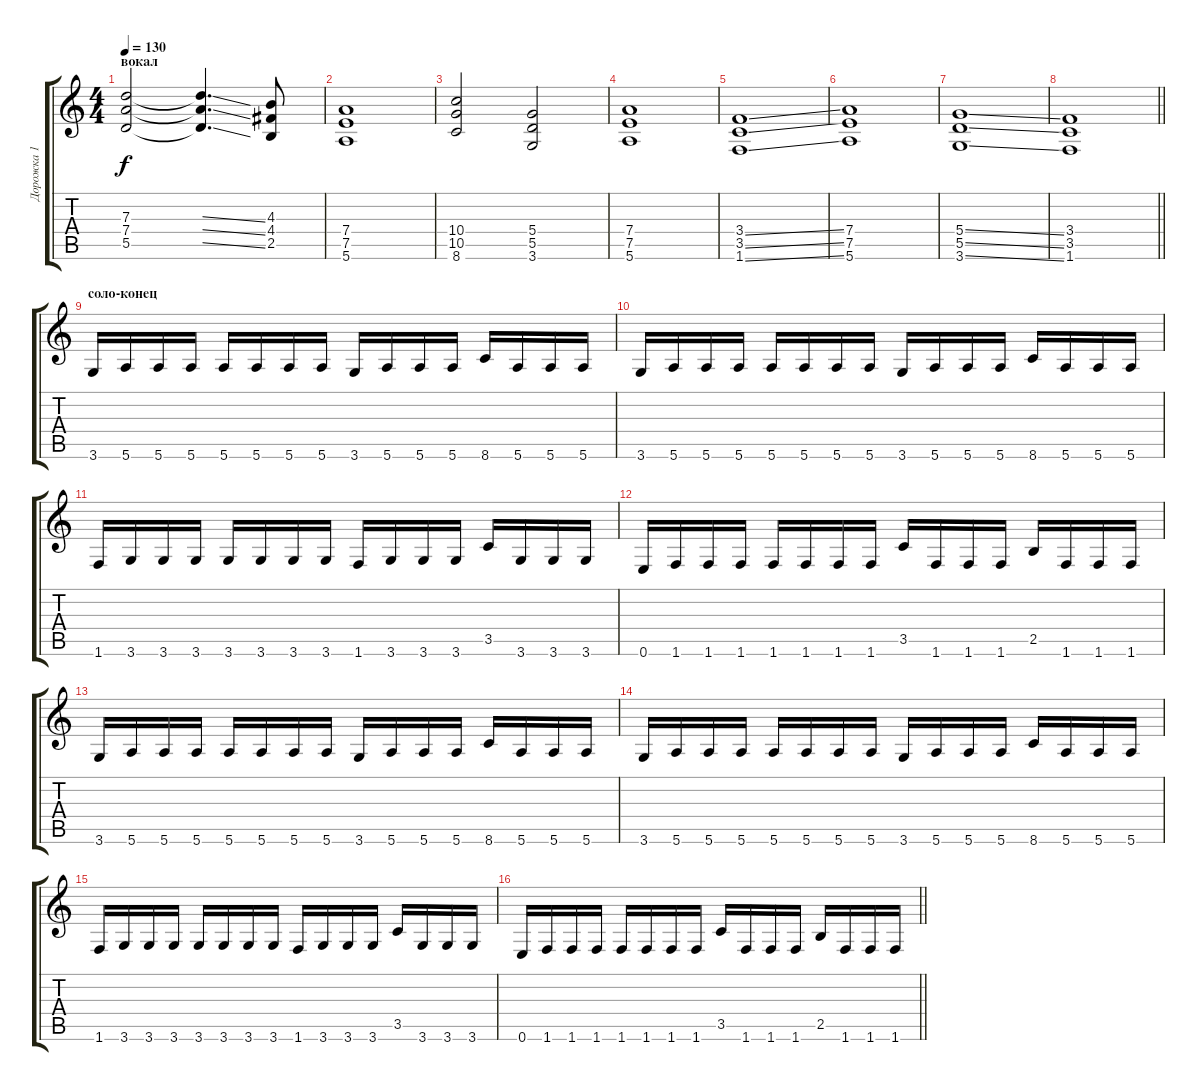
\track ("Дорожка 1" "Дорожка 1") {instrument overdrivenguitar}
\staff {score tabs}
\tuning (E4 B3 G3 D3 A2 E2) {hide}
\ts (4 4)
\section ("" "вокал")
\tempo 130
\clef g2
\ks c
(7.3 7.4 5.5).2{dy f} (7.3{ss t} 7.4{ss t} 5.5{ss t}).4{d} (4.3 4.4 2.5).8 |
(7.4 7.5 5.6).1 |
(10.4 10.5 8.6).2 (5.4 5.5 3.6).2 |
(7.4 7.5 5.6).1 |
(3.4{ss} 3.5{ss} 1.6{ss}).1 |
(7.4 7.5 5.6).1 |
(5.4{ss} 5.5{ss} 3.6{ss}).1 |
\barLineRight lightlight
(3.4 3.5 1.6).1 |
\section ("" "соло-конец")
3.6.16 5.6.16 5.6.16 5.6.16 5.6.16 5.6.16 5.6.16 5.6.16 3.6.16 5.6.16 5.6.16 5.6.16 8.6.16 5.6.16 5.6.16 5.6.16 |
3.6.16 5.6.16 5.6.16 5.6.16 5.6.16 5.6.16 5.6.16 5.6.16 3.6.16 5.6.16 5.6.16 5.6.16 8.6.16 5.6.16 5.6.16 5.6.16 |
1.6.16 3.6.16 3.6.16 3.6.16 3.6.16 3.6.16 3.6.16 3.6.16 1.6.16 3.6.16 3.6.16 3.6.16 3.5.16 3.6.16 3.6.16 3.6.16 |
0.6.16 1.6.16 1.6.16 1.6.16 1.6.16 1.6.16 1.6.16 1.6.16 3.5.16 1.6.16 1.6.16 1.6.16 2.5.16 1.6.16 1.6.16 1.6.16 |
3.6.16 5.6.16 5.6.16 5.6.16 5.6.16 5.6.16 5.6.16 5.6.16 3.6.16 5.6.16 5.6.16 5.6.16 8.6.16 5.6.16 5.6.16 5.6.16 |
3.6.16 5.6.16 5.6.16 5.6.16 5.6.16 5.6.16 5.6.16 5.6.16 3.6.16 5.6.16 5.6.16 5.6.16 8.6.16 5.6.16 5.6.16 5.6.16 |
1.6.16 3.6.16 3.6.16 3.6.16 3.6.16 3.6.16 3.6.16 3.6.16 1.6.16 3.6.16 3.6.16 3.6.16 3.5.16 3.6.16 3.6.16 3.6.16 |
\barLineRight lightlight
0.6.16 1.6.16 1.6.16 1.6.16 1.6.16 1.6.16 1.6.16 1.6.16 3.5.16 1.6.16 1.6.16 1.6.16 2.5.16 1.6.16 1.6.16 1.6.16
